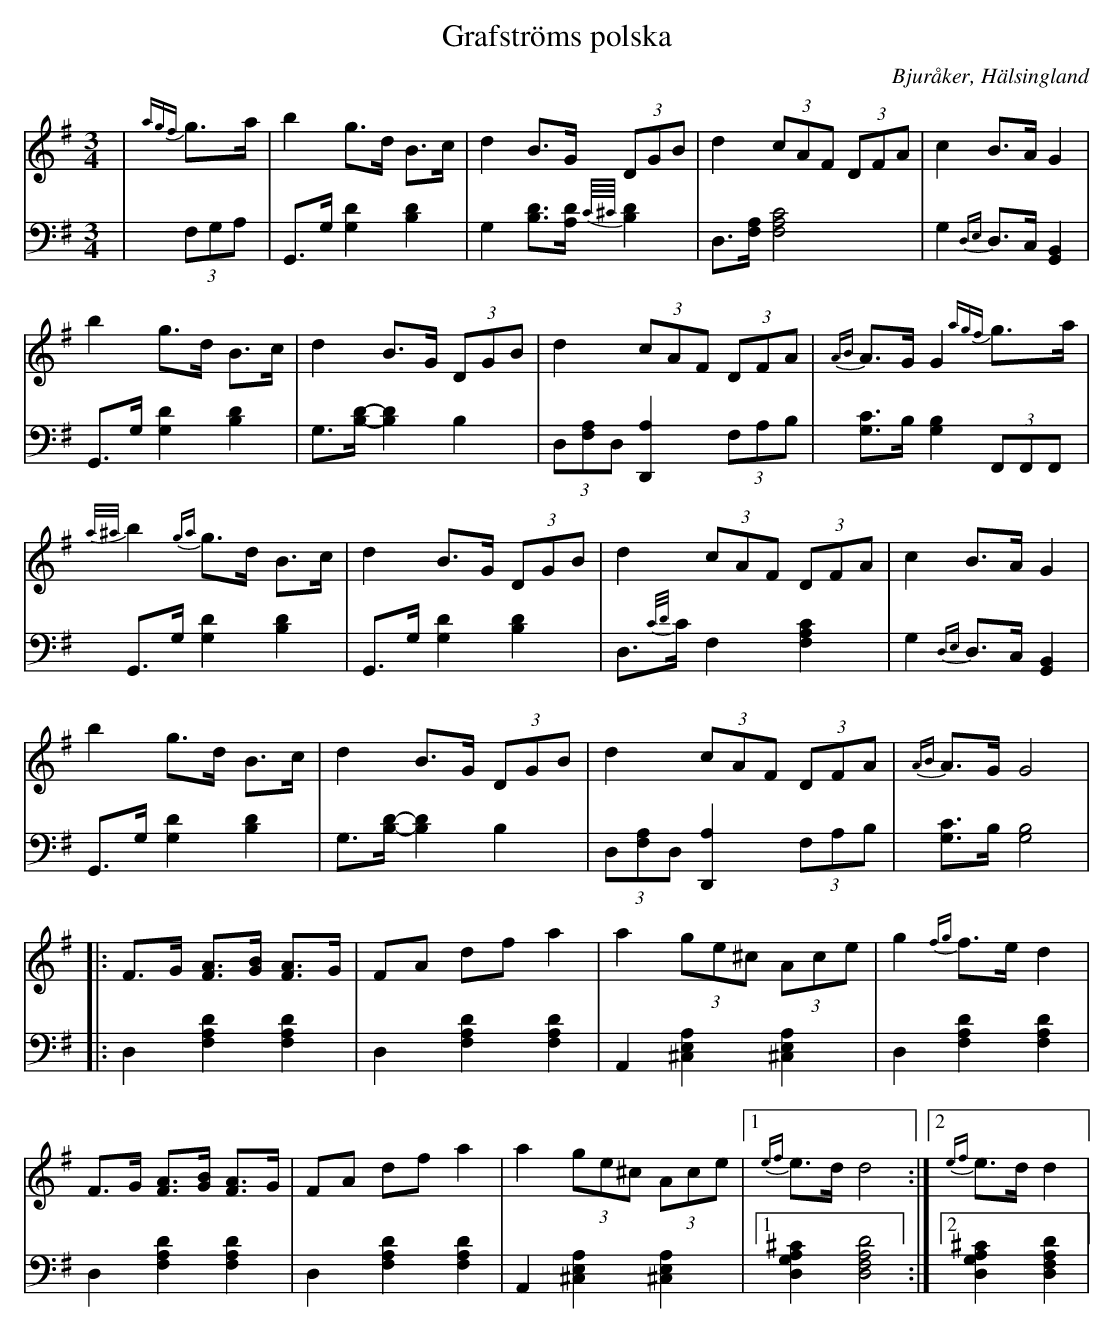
X:1
T: Grafströms polska
O: Bjuråker, Hälsingland
M: 3/4
L: 1/8
K: G
V:1
V:2
V: 1
|{agf}g>a|b2 g>d B>c|d2 B>G (3DGB|d2 (3cAF (3DFA|c2 B>A G2|
b2 g>d B>c|d2 B>G (3DGB|d2 (3cAF (3DFA|{AB}A>G G2 {agf}g>a|
{a/^a/}b2 {ga}g>d B>c|d2 B>G (3DGB|d2 (3cAF (3DFA|c2 B>A G2|
b2 g>d B>c|d2 B>G (3DGB|d2 (3cAF (3DFA|{AB}A>G G4|
|:F>G [FA]>[GB] [FA]>G |FA df a2 |a2 (3ge^c (3Ace |g2 {fg}f>e d2 |
F>G [FA]>[GB] [FA]>G |FA df a2 |a2 (3ge^c (3Ace |1 {ef}e>d d4:|2 {ef}e>d d2|
V:2 clef=bass
|(3F,G,A, | G,,>G, [G,2D2] [B,2D2]|G,2 [B,D]>[A,D] {C//^C//}[B,D]2|D,>[F,A,] [F,4A,4C4]| G,2 {D,E,}D,>C, [G,,2B,,2]|
 G,,>G, [G,2D2] [B,2D2]|G,>[B,D]-[B,2D2] B,2|(3D,[F,A,]D, [D,,2A,2] (3F,A,B,| [G,C]>B, [G,2B,2](3F,,F,,F,,|
G,,>G, [G,2D2] [B,2D2]|G,,>G, [G,2D2] [B,2D2]|D,>{C/D/}C F,2 [F,2A,2C2]| G,2 {D,E,}D,>C, [G,,2B,,2]|
 G,,>G, [G,2D2] [B,2D2]|G,>[B,D]-[B,2D2] B,2|(3D,[F,A,]D, [D,,2A,2] (3F,A,B,| [G,C]>B, [G,4B,4]|
|:D,2 [F,2A,2D2] [F,2A,2D2]|D,2 [F,2A,2D2] [F,2A,2D2]| A,,2 [^C,2E,2A,2] [^C,2E,2A,2]|D,2 [F,2A,2D2] [F,2A,2D2] |
D,2 [F,2A,2D2] [F,2A,2D2] | D,2 [F,2A,2D2] [F,2A,2D2] | A,,2 [^C,2E,2A,2] [^C,2E,2A,2]|1 [D,2G,2A,2^C2] [D,4F,4A,4D4]:|2 [D,2G,2A,2^C2] [D,2F,2A,2D2]|
